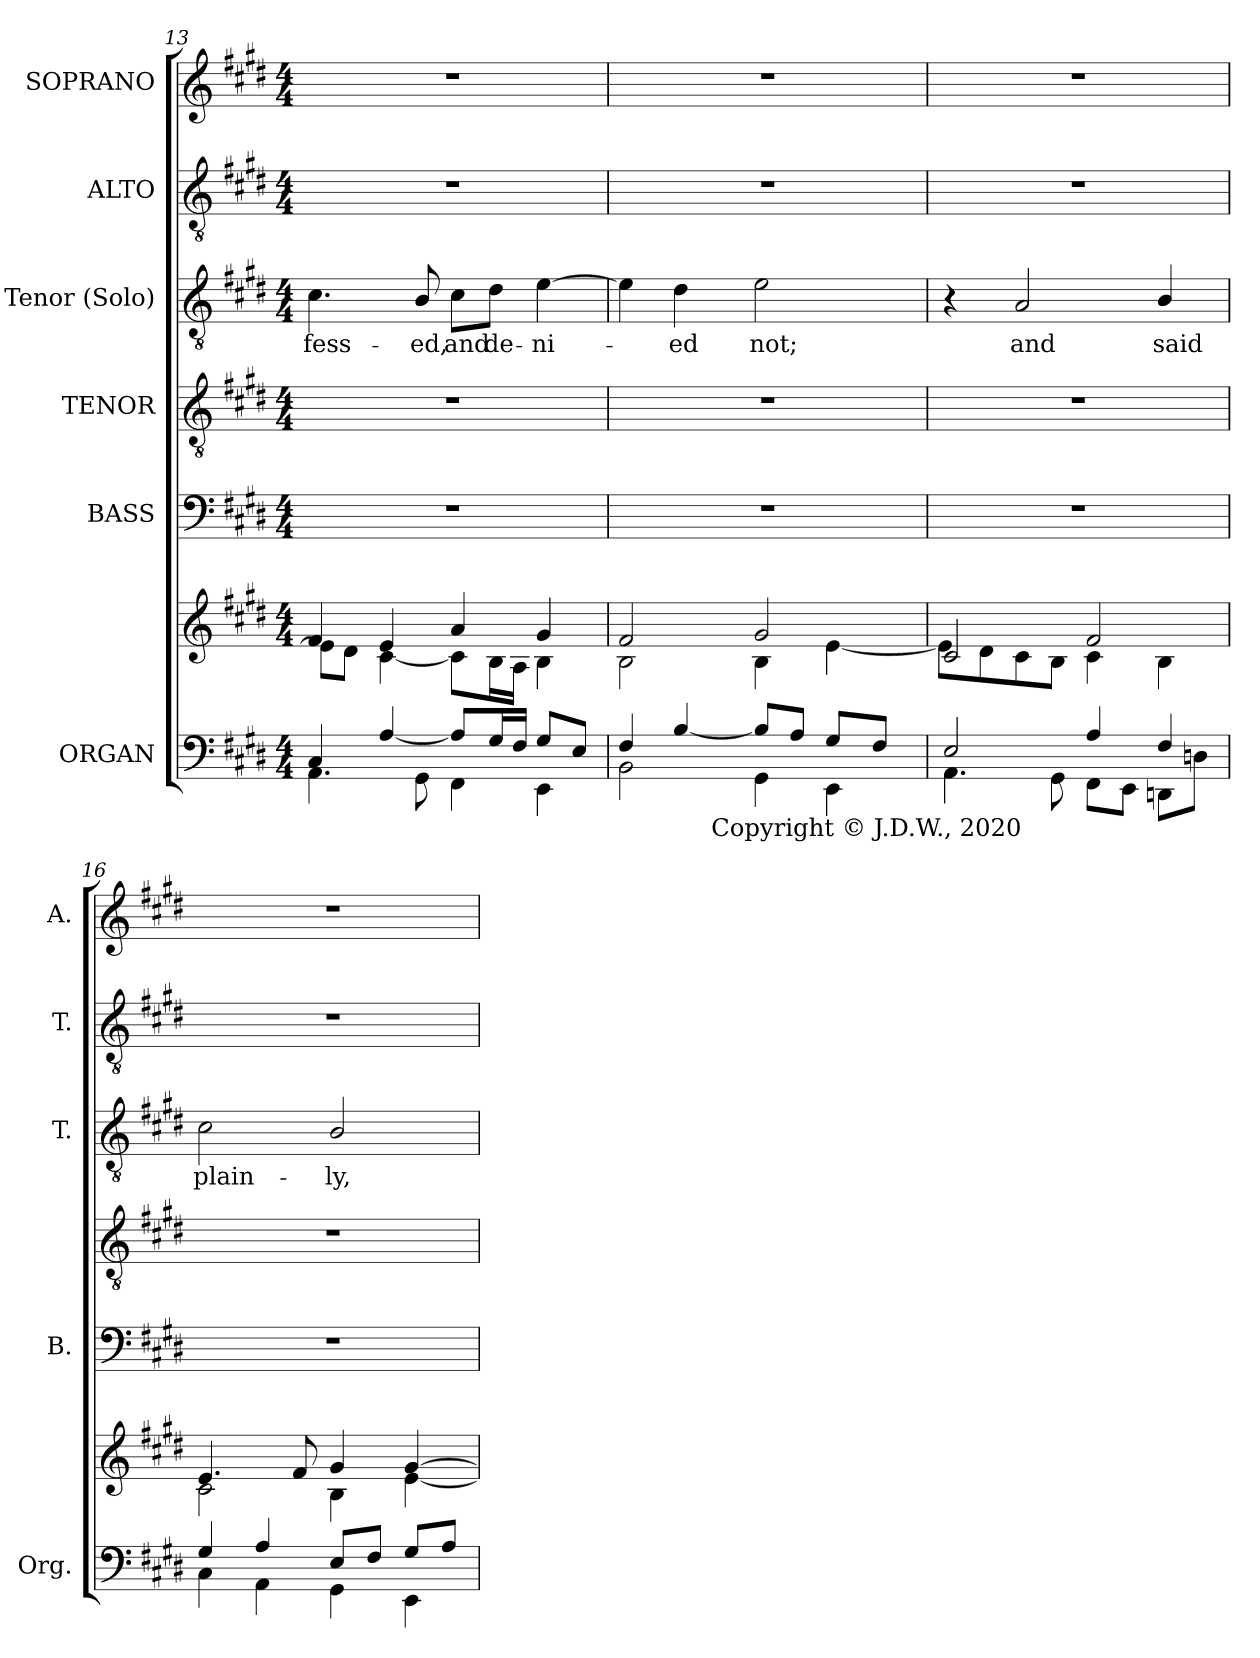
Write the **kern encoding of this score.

**kern	**kern	**kern	**kern	**kern	**text	**kern	**kern
*part6	*part6	*part5	*part4	*part3	*part3	*part2	*part1
*staff7	*staff6	*staff5	*staff4	*staff3	*staff3	*staff2	*staff1
*I"ORGAN	*	*I"BASS	*I"TENOR	*I"Tenor (Solo)	*	*I"ALTO	*I"SOPRANO
*I'Org.	*	*I'B.	*	*I'T.	*	*I'T.	*I'A.
!!LO:LB:g=z
*clefF4	*clefG2	*clefF4	*clefGv2	*clefGv2	*	*clefGv2	*clefG2
*	*	*	*ITrd7c12	*	*	*	*
*k[f#c#g#d#]	*k[f#c#g#d#]	*k[f#c#g#d#]	*k[f#c#g#d#]	*k[f#c#g#d#]	*	*k[f#c#g#d#]	*k[f#c#g#d#]
*E:	*E:	*E:	*E:	*E:	*	*E:	*E:
*M4/4	*M4/4	*M4/4	*M4/4	*M4/4	*	*M4/4	*M4/4
=13	=13	=13	=13	=13	=13	=13	=13
*^	*^	*	*	*	*	*	*
*	*^	*	*	*	*	*	*	*	*
!	!	!	!	!	!	!	!	!LO:LY:b:color=#000000	!	!
1ryy	4C#i/	4.AAi\	4f#i/	8ei\L]	1r	1r	4.c#i\	-fess-	1r	1r
.	.	.	.	8d#i\J	.	.	.	.	.	.
.	[>4Ai/	.	4ei/	[<4c#i\	.	.	.	.	.	.
!	!	!	!	!	!	!	!	!LO:LY:b:color=#000000	!	!
.	.	8GG#i\	.	.	.	.	8Bi/	-ed,	.	.
!	!	!	!	!	!	!	!	!LO:LY:b:color=#000000	!	!
.	8Ai/L]	4FF#i\	4ai/	8c#i\L]	.	.	8c#i\L	and	.	.
!	!	!	!	!	!	!	!	!LO:LY:b:color=#000000	!	!
.	16G#i/L	.	.	16Bi\L	.	.	8d#i\J	de-	.	.
.	16F#i/JJ	.	.	16Ai\JJ	.	.	.	.	.	.
!	!	!	!	!	!	!	!	!LO:LY:b:color=#000000	!	!
.	8G#i/L	4EEi\	4g#i/	4Bi\	.	.	[>4ei\	-ni-	.	.
.	8Ei/J	.	.	.	.	.	.	.	.	.
=14	=14	=14	=14	=14	=14	=14	=14	=14	=14	=14
*	*	*^	*	*	*	*	*	*	*	*
1ryy	4F#i/	2BBi\	4ryy	2f#i/	2Bi\	1r	1r	4ei\]	.	1r	1r
!	!	!	!	!	!	!	!	!	!LO:LY:b:color=#000000	!	!
.	[>4Bi/	.	16ryy	.	.	.	.	4d#i\	-ed	.	.
.	.	.	64ryy	.	.	.	.	.	.	.	.
.	.	.	512.ryy	.	.	.	.	.	.	.	.
!	!	!	!LO:TX:b:t=Copyright © J.D.W., 2020	!	!	!	!	!	!	!	!
.	.	.	2ryy	.	.	.	.	.	.	.	.
!	!	!	!	!	!	!	!	!	!LO:LY:b:color=#000000	!	!
.	8Bi/L]	4GG#i\	.	2g#i/	4Bi\	.	.	2ei\	not;	.	.
.	8Ai/J	.	.	.	.	.	.	.	.	.	.
.	8G#i/L	4EEi\	.	.	[<4ei\	.	.	.	.	.	.
.	.	.	8ryy	.	.	.	.	.	.	.	.
.	8F#i/J	.	.	.	.	.	.	.	.	.	.
.	.	.	32ryy	.	.	.	.	.	.	.	.
.	.	.	128ryy	.	.	.	.	.	.	.	.
.	.	.	256ryy	.	.	.	.	.	.	.	.
.	.	.	1024ryy	.	.	.	.	.	.	.	.
*	*	*v	*v	*	*	*	*	*	*	*	*
=15	=15	=15	=15	=15	=15	=15	=15	=15	=15	=15
1ryy	2Ei/	4.AAi\	2c#i/	8ei\L]	1r	1r	4r	.	1r	1r
.	.	.	.	8d#i\	.	.	.	.	.	.
!	!	!	!	!	!	!	!	!LO:LY:b:color=#000000	!	!
.	.	.	.	8c#i\	.	.	2Ai/	and	.	.
.	.	8GG#i\	.	8Bi\J	.	.	.	.	.	.
.	4Ai/	8FF#i\L	2f#i/	4c#i\	.	.	.	.	.	.
.	.	8EEi\J	.	.	.	.	.	.	.	.
!	!	!	!	!	!	!	!	!LO:LY:b:color=#000000	!	!
.	4F#i/	8DDni\L	.	4Bi\	.	.	4Bi/	said	.	.
.	.	8Dni\J	.	.	.	.	.	.	.	.
=16	=16	=16	=16	=16	=16	=16	=16	=16	=16	=16
!	!	!	!	!	!	!	!	!LO:LY:b:color=#000000	!	!
1ryy	4G#i/	4C#i\	4.ei/	2c#i\	1r	1r	2c#i\	plain-	1r	1r
.	4Ai/	4AAi\	.	.	.	.	.	.	.	.
.	.	.	8f#i/	.	.	.	.	.	.	.
!	!	!	!	!	!	!	!	!LO:LY:b:color=#000000	!	!
.	8Ei/L	4GG#i\	4g#i/	4Bi\	.	.	2Bi/	-ly,	.	.
.	8F#i/J	.	.	.	.	.	.	.	.	.
.	8G#i/L	4EEi\	[>4g#i/	[<4ei\	.	.	.	.	.	.
.	8Ai/J	.	.	.	.	.	.	.	.	.
*v	*v	*v	*	*	*	*	*	*	*	*
*	*v	*v	*	*	*	*	*	*
=	=	=	=	=	=	=	=
*-	*-	*-	*-	*-	*-	*-	*-
